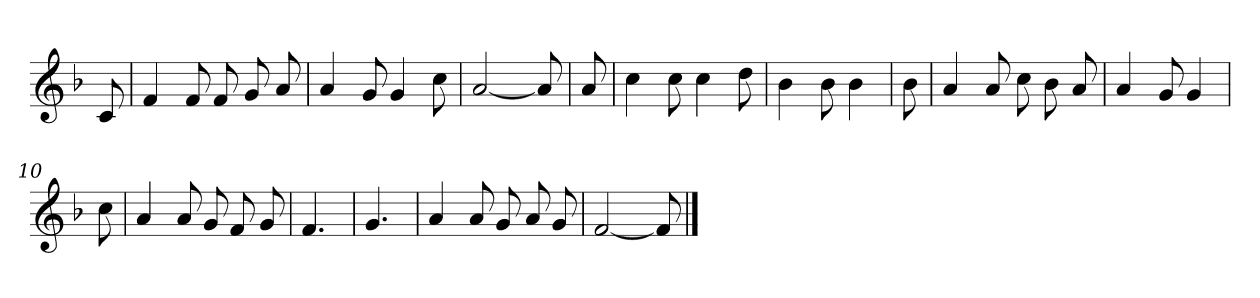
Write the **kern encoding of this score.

**kern
*part1
*staff1
*clefG2
*k[b-]
*F:
=
8c
=1
4f
8f
8f
8g
8a
=2
4a
8g
4g
8cc
=3
[2a
8a]
=4
8a
=5
4cc
8cc
4cc
8dd
=6
4b-
8b-
4b-
=7
8b-
=8
4a
8a
8cc
8b-
8a
=9
4a
8g
4g
=10
8cc
=11
4a
8a
8g
8f
8g
=12
4.f
=13
4.g
=14
4a
8a
8g
8a
8g
=15
[2f
8f]
==
*-
